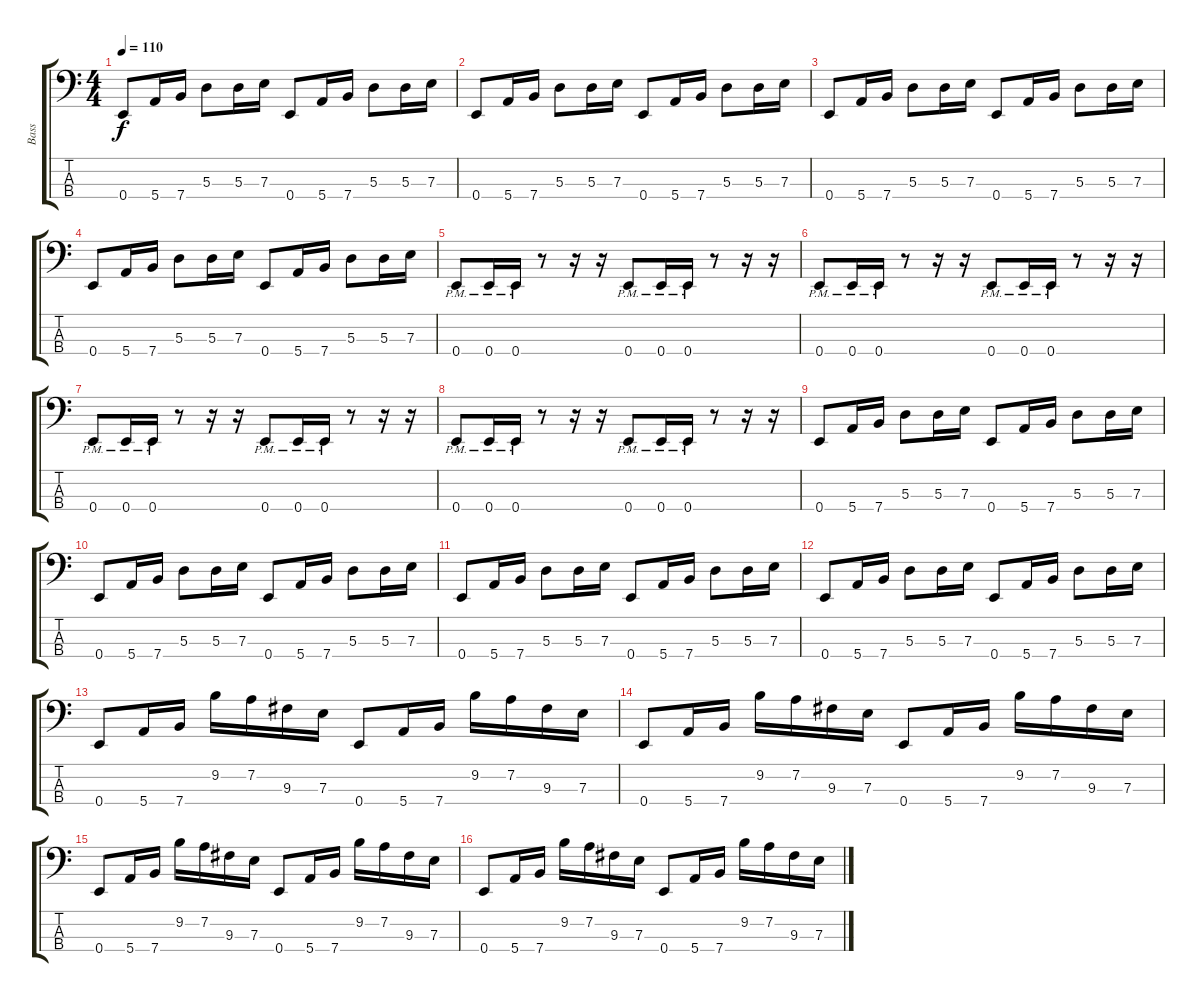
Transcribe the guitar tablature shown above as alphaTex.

\track ("Bass" "Bass") {instrument electricbassfinger}
\staff {score tabs}
\tuning (G2 D2 A1 E1) {hide}
\ts (4 4)
\tempo 110
\clef f4
\ks c
0.4.8{dy f} 5.4.16 7.4.16 5.3.8 5.3.16 7.3.16 0.4.8 5.4.16 7.4.16 5.3.8 5.3.16 7.3.16 |
0.4.8 5.4.16 7.4.16 5.3.8 5.3.16 7.3.16 0.4.8 5.4.16 7.4.16 5.3.8 5.3.16 7.3.16 |
0.4.8 5.4.16 7.4.16 5.3.8 5.3.16 7.3.16 0.4.8 5.4.16 7.4.16 5.3.8 5.3.16 7.3.16 |
0.4.8 5.4.16 7.4.16 5.3.8 5.3.16 7.3.16 0.4.8 5.4.16 7.4.16 5.3.8 5.3.16 7.3.16 |
0.4{pm}.8 0.4{pm}.16 0.4{pm}.16 r.8 r.16 r.16 0.4{pm}.8 0.4{pm}.16 0.4{pm}.16 r.8 r.16 r.16 |
0.4{pm}.8 0.4{pm}.16 0.4{pm}.16 r.8 r.16 r.16 0.4{pm}.8 0.4{pm}.16 0.4{pm}.16 r.8 r.16 r.16 |
0.4{pm}.8 0.4{pm}.16 0.4{pm}.16 r.8 r.16 r.16 0.4{pm}.8 0.4{pm}.16 0.4{pm}.16 r.8 r.16 r.16 |
0.4{pm}.8 0.4{pm}.16 0.4{pm}.16 r.8 r.16 r.16 0.4{pm}.8 0.4{pm}.16 0.4{pm}.16 r.8 r.16 r.16 |
0.4.8 5.4.16 7.4.16 5.3.8 5.3.16 7.3.16 0.4.8 5.4.16 7.4.16 5.3.8 5.3.16 7.3.16 |
0.4.8 5.4.16 7.4.16 5.3.8 5.3.16 7.3.16 0.4.8 5.4.16 7.4.16 5.3.8 5.3.16 7.3.16 |
0.4.8 5.4.16 7.4.16 5.3.8 5.3.16 7.3.16 0.4.8 5.4.16 7.4.16 5.3.8 5.3.16 7.3.16 |
0.4.8 5.4.16 7.4.16 5.3.8 5.3.16 7.3.16 0.4.8 5.4.16 7.4.16 5.3.8 5.3.16 7.3.16 |
0.4.8 5.4.16 7.4.16 9.2.16 7.2.16 9.3.16 7.3.16 0.4.8 5.4.16 7.4.16 9.2.16 7.2.16 9.3.16 7.3.16 |
0.4.8 5.4.16 7.4.16 9.2.16 7.2.16 9.3.16 7.3.16 0.4.8 5.4.16 7.4.16 9.2.16 7.2.16 9.3.16 7.3.16 |
0.4.8 5.4.16 7.4.16 9.2.16 7.2.16 9.3.16 7.3.16 0.4.8 5.4.16 7.4.16 9.2.16 7.2.16 9.3.16 7.3.16 |
0.4.8 5.4.16 7.4.16 9.2.16 7.2.16 9.3.16 7.3.16 0.4.8 5.4.16 7.4.16 9.2.16 7.2.16 9.3.16 7.3.16
